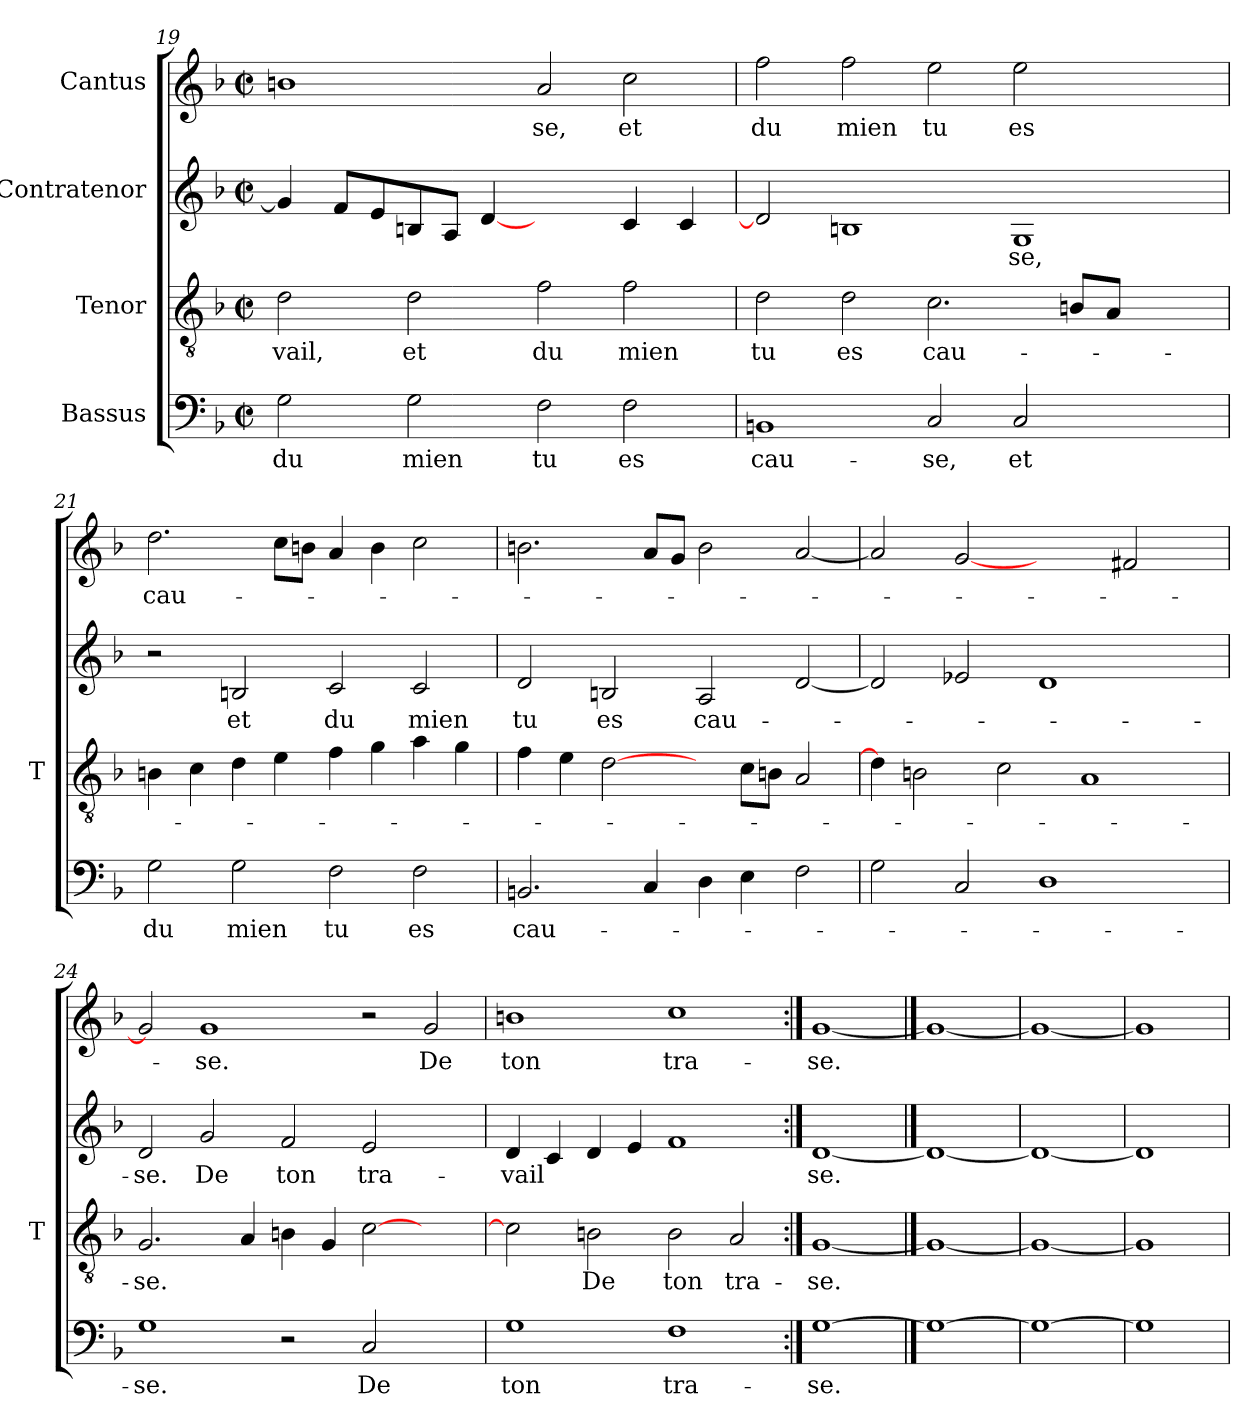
**kern	**text	**kern	**text	**kern	**text	**kern	**text
*part4	*part4	*part3	*part3	*part2	*part2	*part1	*part1
*staff4	*staff4	*staff3	*staff3	*staff2	*staff2	*staff1	*staff1
*I"Bassus	*	*I"Tenor	*	*I"Contratenor	*	*I"Cantus	*
*	*	*I'T	*	*	*	*	*
*clefF4	*	*clefGv2	*	*clefG2	*	*clefG2	*
*k[b-]	*	*k[b-]	*	*k[b-]	*	*k[b-]	*
*F:	*	*F:	*	*F:	*	*F:	*
*M2/2	*	*M2/2	*	*M2/2	*	*M2/2	*
*met(c|)	*	*met(c|)	*	*met(c|)	*	*met(c|)	*
=19	=19	=19	=19	=19	=19	=19	=19
2G	-du	2d	-vail,	4g]	.	1b	.
.	.	.	.	8fL	.	.	.
.	.	.	.	8e	.	.	.
2G	-mien	2d	-et	8B	.	.	.
.	.	.	.	8AJ	.	.	.
.	.	.	.	[4d	.	.	.
2F	-tu	2f	-du	2ryy	.	2a	-se,
2F	-es	2f	-mien	4c	.	2cc	-et
.	.	.	.	4c	.	.	.
!!LO:PB:g=z
=20	=20	=20	=20	=20	=20	=20	=20
1BBn	cau-	2d	-tu	2d]	.	2ff	-du
.	.	2d	-es	1B	.	2ff	-mien
2C	-se,	2.c	cau-	.	.	2ee	-tu
2C	-et	.	.	1G	-se,	2ee	-es
.	.	8BnL	.	.	.	.	.
.	.	8AJ	.	.	.	.	.
2ryy	.	2ryy	.	.	.	2ryy	.
=21	=21	=21	=21	=21	=21	=21	=21
2G	-du	4Bn	.	2r	.	2.dd	cau-
.	.	4c	.	.	.	.	.
2G	-mien	4d	.	2B	-et	.	.
.	.	4e	.	.	.	8ccL	.
.	.	.	.	.	.	8bJ	.
2F	-tu	4f	.	2c	-du	4a	.
.	.	4g	.	.	.	4b	.
2F	-es	4a	.	2c	-mien	2cc	.
.	.	4g	.	.	.	.	.
=22	=22	=22	=22	=22	=22	=22	=22
2.BBn	cau-	4f	.	2d	-tu	2.b	.
.	.	4e	.	.	.	.	.
.	.	[2d	.	2B	-es	.	.
4C	.	.	.	.	.	8aL	.
.	.	.	.	.	.	8gJ	.
4D	.	4ryy	.	2A	cau-	2b	.
4E	.	8cL	.	.	.	.	.
.	.	8BnJ	.	.	.	.	.
2F	.	2A	.	[2d	.	[2a	.
=23	=23	=23	=23	=23	=23	=23	=23
2G	.	4d]	.	2d]	.	2a]	.
.	.	2Bn	.	.	.	.	.
2C	.	.	.	2e-X	.	[2g	.
.	.	2c	.	.	.	.	.
1D	.	.	.	1d	.	2ryy	.
.	.	1A	.	.	.	.	.
.	.	.	.	.	.	2f#X	.
4ryy	.	.	.	4ryy	.	4ryy	.
=24	=24	=24	=24	=24	=24	=24	=24
1G	-se.	2.G	-se.	2d	-se.	2g]	.
.	.	.	.	2g	-De	1g	-se.
.	.	4A	.	.	.	.	.
2r	.	4Bn	.	2f	-ton	.	.
.	.	4G	.	.	.	.	.
2C	-De	[2c	.	2e	tra-	2r	.
2ryy	.	2ryy	.	2ryy	.	2g	-De
=25	=25	=25	=25	=25	=25	=25	=25
1G	-ton	2c]	.	4d	-vail	1b	-ton
.	.	.	.	4c	.	.	.
.	.	2Bn	-De	4d	.	.	.
.	.	.	.	4e	.	.	.
1F	tra-	2B	-ton	1f	.	1cc	tra-
.	.	2A	tra-	.	.	.	.
=26:|!	=26:|!	=26:|!	=26:|!	=26:|!	=26:|!	=26:|!	=26:|!
[1G	-se.	[1G	-se.	[1d	-se.	[1g	-se.
==27	==27	==27	==27	==27	==27	==27	==27
1G_	.	1G_	.	1d_	.	1g_	.
=28	=28	=28	=28	=28	=28	=28	=28
1G_	.	1G_	.	1d_	.	1g_	.
=29	=29	=29	=29	=29	=29	=29	=29
1G]	.	1G]	.	1d]	.	1g]	.
=	=	=	=	=	=	=	=
*-	*-	*-	*-	*-	*-	*-	*-
